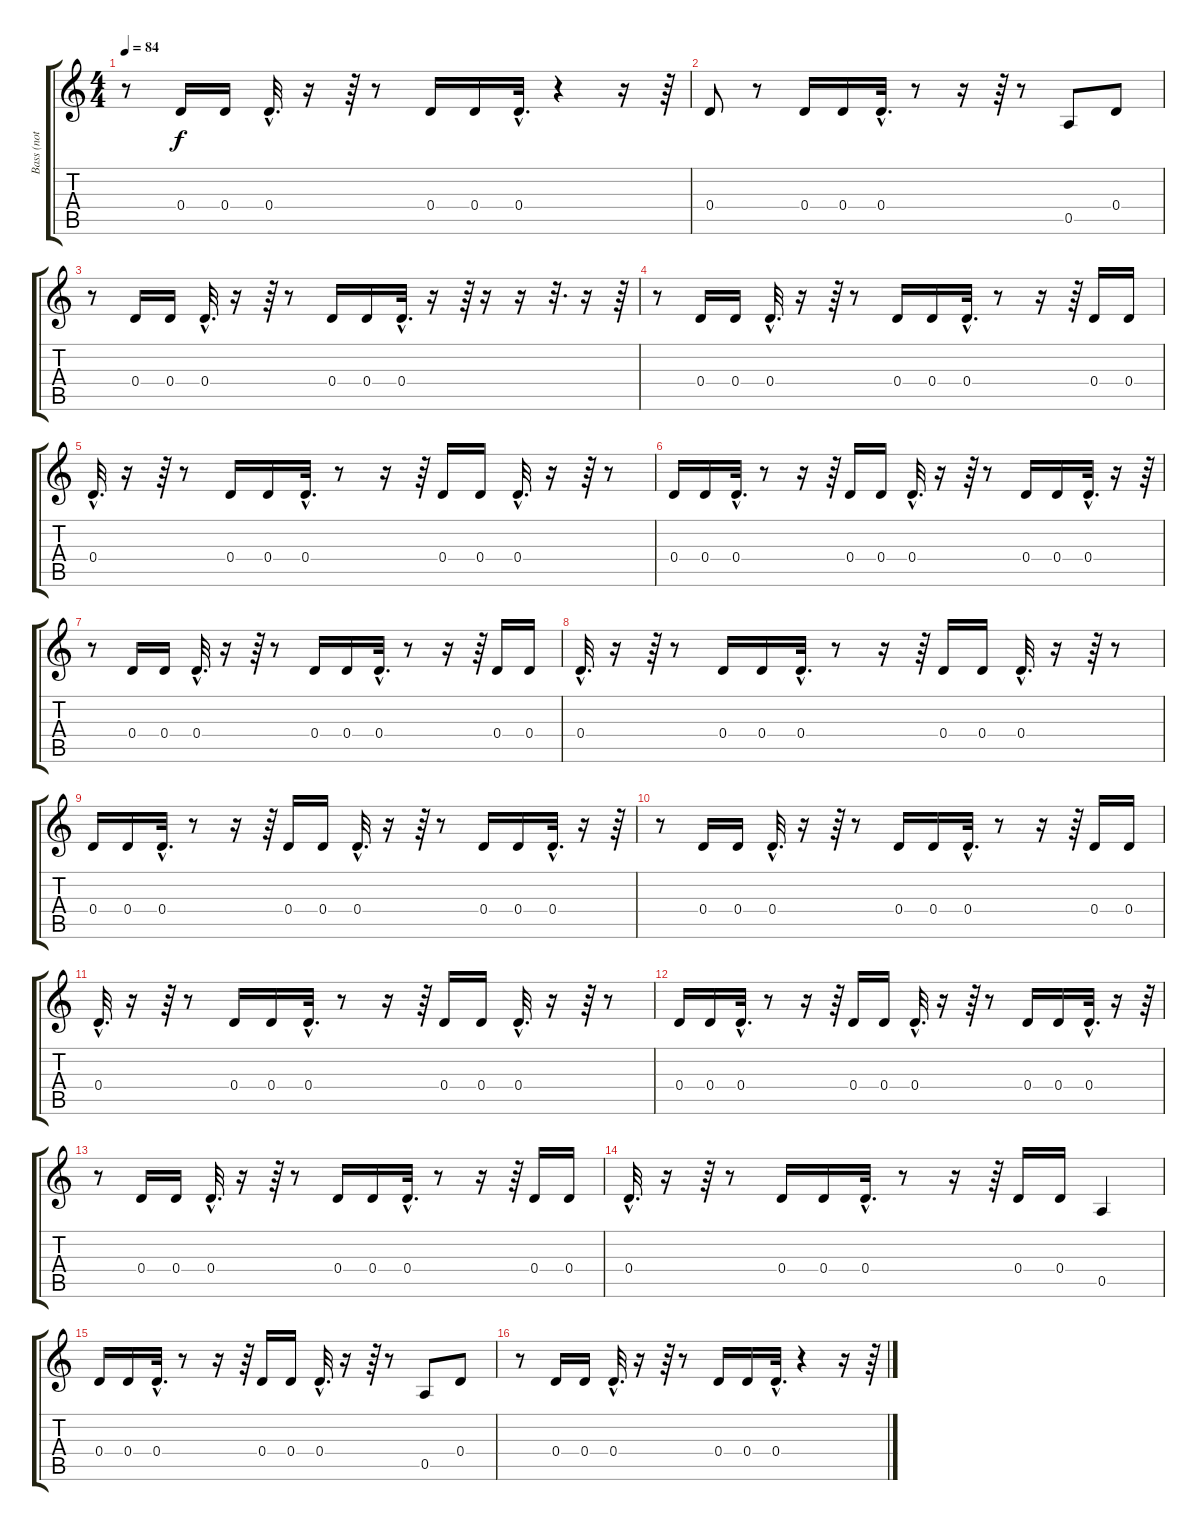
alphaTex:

\track ("Bass (not corrected)" "Bass (not ") {instrument electricbassfinger}
\staff {score tabs}
\tuning (E4 B3 G3 D3 A2 E2) {hide}
\ts (4 4)
\tempo 84
\clef g2
\ks c
r.8{dy f} 0.4.16 0.4.16 0.4{hac}.32{d} r.16 r.64 r.8 0.4.16 0.4.16 0.4{hac}.32{d} r.4 r.16 r.64 |
0.4.8 r.8 0.4.16 0.4.16 0.4{hac}.32{d} r.8 r.16 r.64 r.8 0.5.8 0.4.8 |
r.8 0.4.16 0.4.16 0.4{hac}.32{d} r.16 r.64 r.8 0.4.16 0.4.16 0.4{hac}.32{d} r.16 r.64 r.16 r.16 r.32{d} r.16 r.64 |
r.8 0.4.16 0.4.16 0.4{hac}.32{d} r.16 r.64 r.8 0.4.16 0.4.16 0.4{hac}.32{d} r.8 r.16 r.64 0.4.16 0.4.16 |
0.4{hac}.32{d} r.16 r.64 r.8 0.4.16 0.4.16 0.4{hac}.32{d} r.8 r.16 r.64 0.4.16 0.4.16 0.4{hac}.32{d} r.16 r.64 r.8 |
0.4.16 0.4.16 0.4{hac}.32{d} r.8 r.16 r.64 0.4.16 0.4.16 0.4{hac}.32{d} r.16 r.64 r.8 0.4.16 0.4.16 0.4{hac}.32{d} r.16 r.64 |
r.8 0.4.16 0.4.16 0.4{hac}.32{d} r.16 r.64 r.8 0.4.16 0.4.16 0.4{hac}.32{d} r.8 r.16 r.64 0.4.16 0.4.16 |
0.4{hac}.32{d} r.16 r.64 r.8 0.4.16 0.4.16 0.4{hac}.32{d} r.8 r.16 r.64 0.4.16 0.4.16 0.4{hac}.32{d} r.16 r.64 r.8 |
0.4.16 0.4.16 0.4{hac}.32{d} r.8 r.16 r.64 0.4.16 0.4.16 0.4{hac}.32{d} r.16 r.64 r.8 0.4.16 0.4.16 0.4{hac}.32{d} r.16 r.64 |
r.8 0.4.16 0.4.16 0.4{hac}.32{d} r.16 r.64 r.8 0.4.16 0.4.16 0.4{hac}.32{d} r.8 r.16 r.64 0.4.16 0.4.16 |
0.4{hac}.32{d} r.16 r.64 r.8 0.4.16 0.4.16 0.4{hac}.32{d} r.8 r.16 r.64 0.4.16 0.4.16 0.4{hac}.32{d} r.16 r.64 r.8 |
0.4.16 0.4.16 0.4{hac}.32{d} r.8 r.16 r.64 0.4.16 0.4.16 0.4{hac}.32{d} r.16 r.64 r.8 0.4.16 0.4.16 0.4{hac}.32{d} r.16 r.64 |
r.8 0.4.16 0.4.16 0.4{hac}.32{d} r.16 r.64 r.8 0.4.16 0.4.16 0.4{hac}.32{d} r.8 r.16 r.64 0.4.16 0.4.16 |
0.4{hac}.32{d} r.16 r.64 r.8 0.4.16 0.4.16 0.4{hac}.32{d} r.8 r.16 r.64 0.4.16 0.4.16 0.5.4 |
0.4.16 0.4.16 0.4{hac}.32{d} r.8 r.16 r.64 0.4.16 0.4.16 0.4{hac}.32{d} r.16 r.64 r.8 0.5.8 0.4.8 |
r.8 0.4.16 0.4.16 0.4{hac}.32{d} r.16 r.64 r.8 0.4.16 0.4.16 0.4{hac}.32{d} r.4 r.16 r.64
